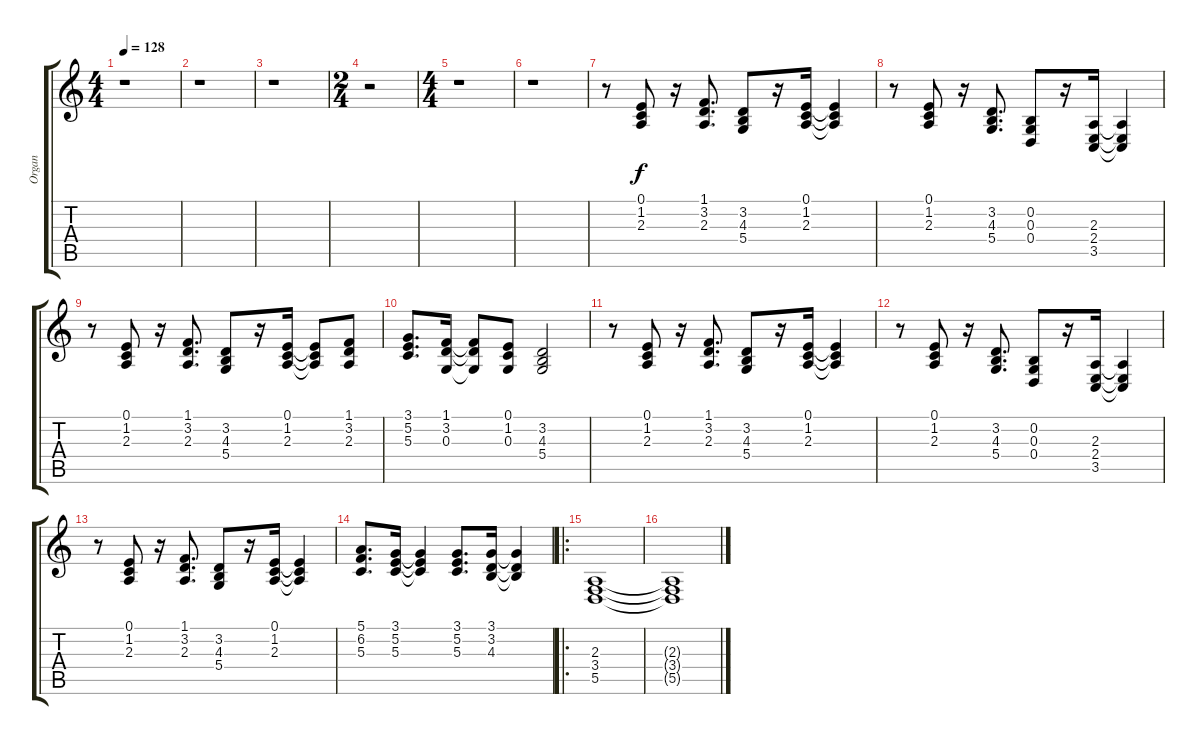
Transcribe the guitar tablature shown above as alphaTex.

\track ("Organ" "Organ") {instrument churchorgan}
\staff {score tabs}
\tuning (E4 B3 G3 D3 A2 E2) {hide}
\ts (4 4)
\tempo 128
\clef g2
\ks c
r.1{dy f instrument churchorgan} |
r.1 |
r.1 |
\ts (2 4)
r.2 |
\ts (4 4)
r.1 |
r.1 |
r.8 (0.1 1.2 2.3).8 r.16 (1.1 3.2 2.3).8{d} (3.2 4.3 5.4).8 r.16 (0.1 1.2 2.3).16 (0.1{t} 1.2{t} 2.3{t}).4 |
r.8 (0.1 1.2 2.3).8 r.16 (3.2 4.3 5.4).8{d} (0.2 0.3 0.4).8 r.16 (2.3 2.4 3.5).16 (2.3{t} 2.4{t} 3.5{t}).4 |
r.8 (0.1 1.2 2.3).8 r.16 (1.1 3.2 2.3).8{d} (3.2 4.3 5.4).8 r.16 (0.1 1.2 2.3).16 (0.1{t} 1.2{t} 2.3{t}).8 (1.1 3.2 2.3).8 |
(3.1 5.2 5.3).8{d} (1.1 3.2 0.3).16 (1.1{t} 3.2{t} 0.3{t}).8 (0.1 1.2 0.3).8 (3.2 4.3 5.4).2 |
r.8 (0.1 1.2 2.3).8 r.16 (1.1 3.2 2.3).8{d} (3.2 4.3 5.4).8 r.16 (0.1 1.2 2.3).16 (0.1{t} 1.2{t} 2.3{t}).4 |
r.8 (0.1 1.2 2.3).8 r.16 (3.2 4.3 5.4).8{d} (0.2 0.3 0.4).8 r.16 (2.3 2.4 3.5).16 (2.3{t} 2.4{t} 3.5{t}).4 |
r.8 (0.1 1.2 2.3).8 r.16 (1.1 3.2 2.3).8{d} (3.2 4.3 5.4).8 r.16 (0.1 1.2 2.3).16 (0.1{t} 1.2{t} 2.3{t}).4 |
(5.1 6.2 5.3).8{d} (3.1 5.2 5.3).16 (3.1{t} 5.2{t} 5.3{t}).4 (3.1 5.2 5.3).8{d} (3.1 3.2 4.3).16 (3.1{t} 3.2{t} 4.3{t}).4 |
\ro
(2.3 3.4 5.5).1 |
(2.3{t} 3.4{t} 5.5{t}).1
